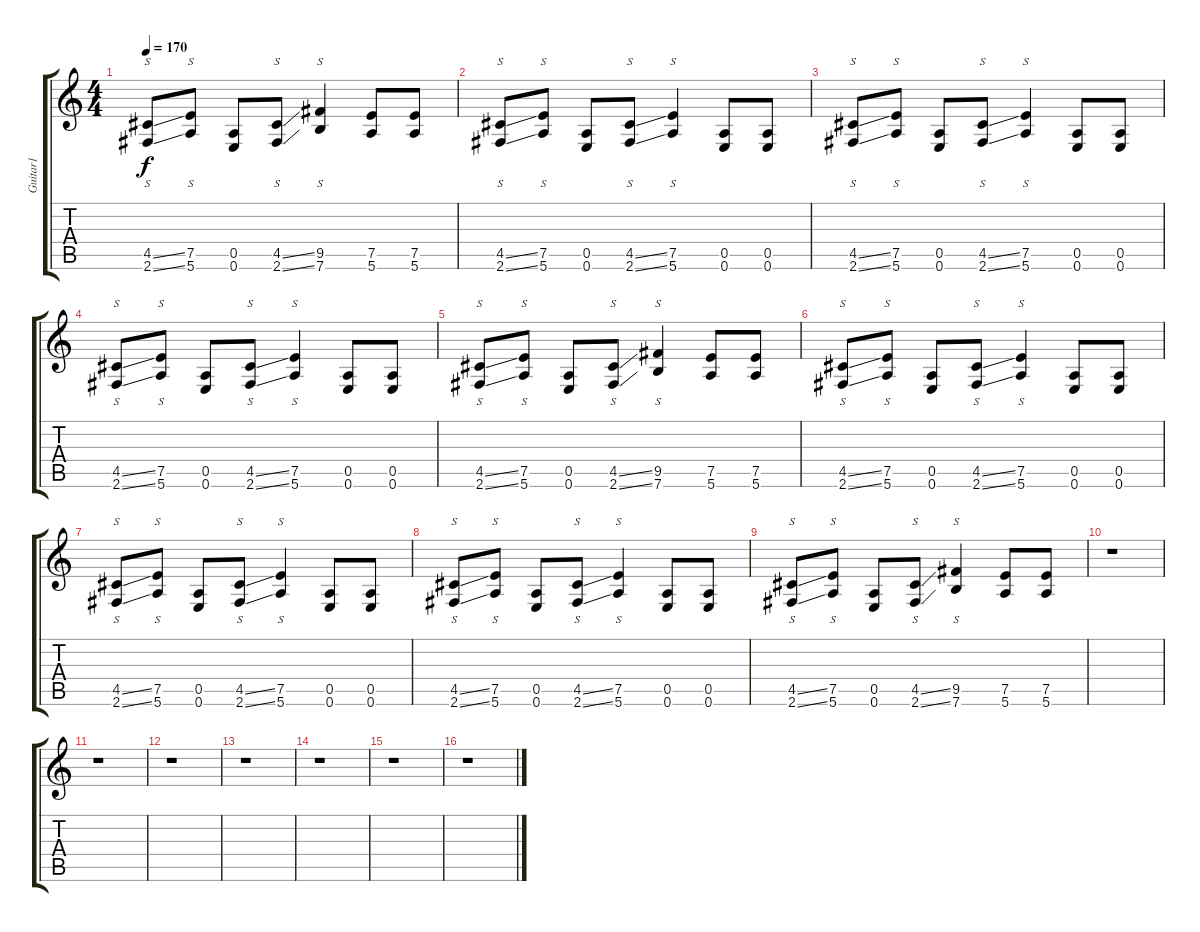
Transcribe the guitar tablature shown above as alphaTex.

\track ("Guitar1" "Guitar1") {instrument overdrivenguitar}
\staff {score tabs}
\tuning (E4 B3 G3 D3 A2 E2) {hide}
\ts (4 4)
\tempo 170
\clef g2
\ks c
(4.5{ss} 2.6{ss}).8{s dy f} (7.5 5.6).8{s} (0.5 0.6).8 (4.5{ss} 2.6{ss}).8{s} (9.5 7.6).4{s} (7.5 5.6).8 (7.5 5.6).8 |
(4.5{ss} 2.6{ss}).8{s} (7.5 5.6).8{s} (0.5 0.6).8 (4.5{ss} 2.6{ss}).8{s} (7.5 5.6).4{s} (0.5 0.6).8 (0.5 0.6).8 |
(4.5{ss} 2.6{ss}).8{s} (7.5 5.6).8{s} (0.5 0.6).8 (4.5{ss} 2.6{ss}).8{s} (7.5 5.6).4{s} (0.5 0.6).8 (0.5 0.6).8 |
(4.5{ss} 2.6{ss}).8{s} (7.5 5.6).8{s} (0.5 0.6).8 (4.5{ss} 2.6{ss}).8{s} (7.5 5.6).4{s} (0.5 0.6).8 (0.5 0.6).8 |
(4.5{ss} 2.6{ss}).8{s} (7.5 5.6).8{s} (0.5 0.6).8 (4.5{ss} 2.6{ss}).8{s} (9.5 7.6).4{s} (7.5 5.6).8 (7.5 5.6).8 |
(4.5{ss} 2.6{ss}).8{s} (7.5 5.6).8{s} (0.5 0.6).8 (4.5{ss} 2.6{ss}).8{s} (7.5 5.6).4{s} (0.5 0.6).8 (0.5 0.6).8 |
(4.5{ss} 2.6{ss}).8{s} (7.5 5.6).8{s} (0.5 0.6).8 (4.5{ss} 2.6{ss}).8{s} (7.5 5.6).4{s} (0.5 0.6).8 (0.5 0.6).8 |
(4.5{ss} 2.6{ss}).8{s} (7.5 5.6).8{s} (0.5 0.6).8 (4.5{ss} 2.6{ss}).8{s} (7.5 5.6).4{s} (0.5 0.6).8 (0.5 0.6).8 |
(4.5{ss} 2.6{ss}).8{s} (7.5 5.6).8{s} (0.5 0.6).8 (4.5{ss} 2.6{ss}).8{s} (9.5 7.6).4{s} (7.5 5.6).8 (7.5 5.6).8 |
r.1 |
r.1 |
r.1 |
r.1 |
r.1 |
r.1 |
r.1
